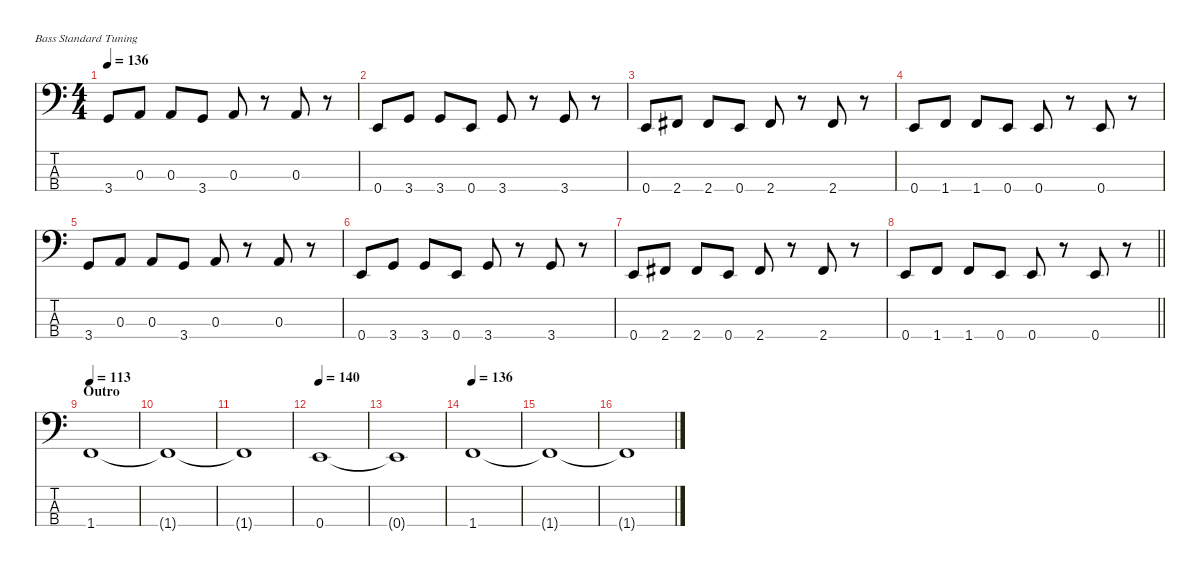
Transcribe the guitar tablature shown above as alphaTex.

\defaultSystemsLayout 4
\hideDynamics
\bracketExtendMode nobrackets
\singleTrackTrackNamePolicy hidden
\multiTrackTrackNamePolicy hidden
\firstSystemTrackNameMode fullname
\firstSystemTrackNameOrientation horizontal
\otherSystemsTrackNameOrientation horizontal
\track ("John Paul Jones" "el.bs.") {instrument electricbassfinger}
\staff {score tabs}
\tuning (G2 D2 A1 E1)
\ts (4 4)
\tempo 136
\clef f4
\ks aminor
3.4.8{dy f beam Up} 0.3.8{beam Up} 0.3.8{beam Up} 3.4.8{beam Up} 0.3.8{beam Up} r.8{beam Up} 0.3.8{beam Up} r.8{beam Up} |
0.4.8{beam Up} 3.4.8{beam Up} 3.4.8{beam Up} 0.4.8{beam Up} 3.4.8{beam Up} r.8{beam Up} 3.4.8{beam Up} r.8{beam Up} |
0.4.8{beam Up} 2.4{acc #}.8{beam Up} 2.4{acc #}.8{beam Up} 0.4.8{beam Up} 2.4{acc #}.8{beam Up} r.8{beam Up} 2.4{acc #}.8{beam Up} r.8{beam Up} |
0.4.8{beam Up} 1.4.8{beam Up} 1.4.8{beam Up} 0.4.8{beam Up} 0.4.8{beam Up} r.8{beam Up} 0.4.8{beam Up} r.8{beam Up} |
3.4.8{beam Up} 0.3.8{beam Up} 0.3.8{beam Up} 3.4.8{beam Up} 0.3.8{beam Up} r.8{beam Up} 0.3.8{beam Up} r.8{beam Up} |
0.4.8{beam Up} 3.4.8{beam Up} 3.4.8{beam Up} 0.4.8{beam Up} 3.4.8{beam Up} r.8{beam Up} 3.4.8{beam Up} r.8{beam Up} |
0.4.8{beam Up} 2.4{acc #}.8{beam Up} 2.4{acc #}.8{beam Up} 0.4.8{beam Up} 2.4{acc #}.8{beam Up} r.8{beam Up} 2.4{acc #}.8{beam Up} r.8{beam Up} |
\barLineRight lightlight
0.4.8{beam Up} 1.4.8{beam Up} 1.4.8{beam Up} 0.4.8{beam Up} 0.4.8{beam Up} r.8{beam Up} 0.4.8{beam Up} r.8{beam Up} |
\section ("" "Outro")
\tempo 113
1.4.1{beam Up} |
1.4{t}.1{beam Up} |
1.4{t}.1{beam Up} |
\tempo 140
0.4.1{beam Up} |
0.4{t}.1{beam Up} |
\tempo 136
1.4.1{beam Up} |
1.4{t}.1{beam Up} |
1.4{t}.1{beam Up}
